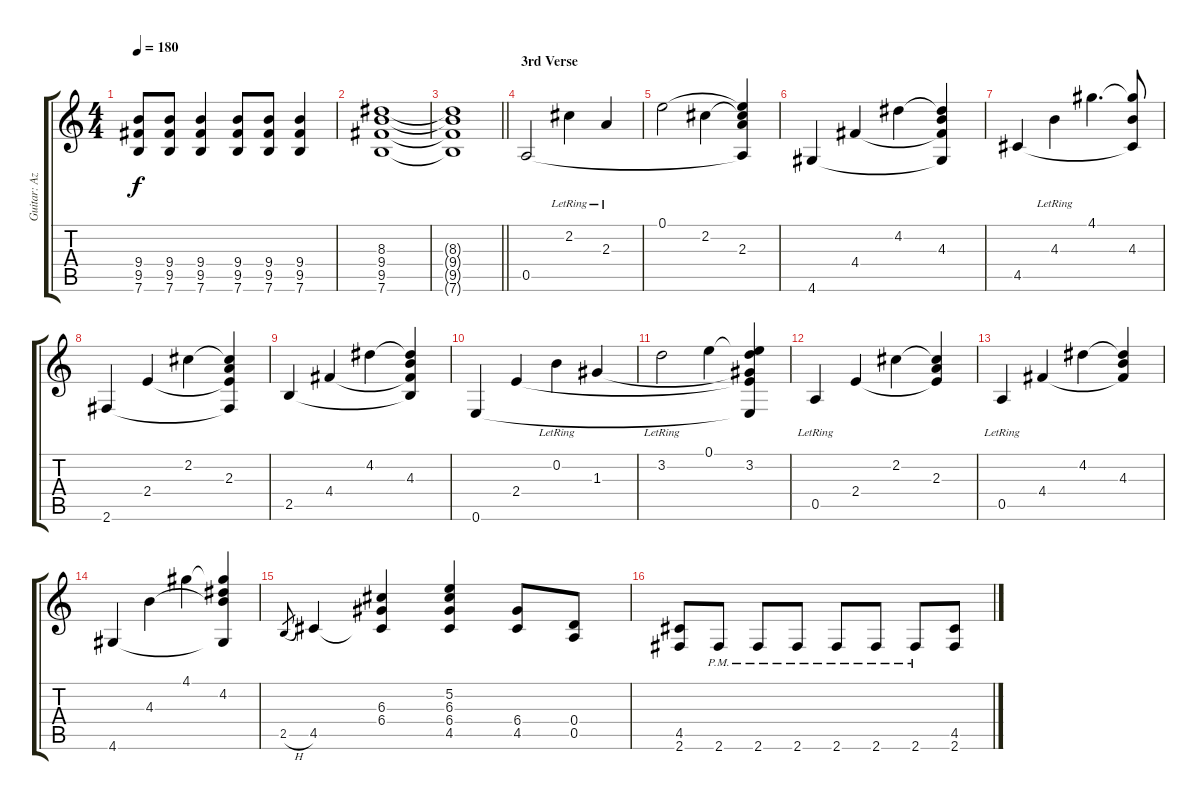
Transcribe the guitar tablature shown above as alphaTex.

\track ("Guitar: Azusa Nakano" "Guitar: Az") {instrument distortionguitar}
\staff {score tabs}
\tuning (E4 B3 G3 D3 A2 E2) {hide}
\ts (4 4)
\tempo 180
\clef g2
\ks c
(9.4 9.5 7.6).8{dy f} (9.4 9.5 7.6).8 (9.4 9.5 7.6).4 (9.4 9.5 7.6).8 (9.4 9.5 7.6).8 (9.4 9.5 7.6).4 |
(8.3 9.4 9.5 7.6).1 |
\barLineRight lightlight
(8.3{t} 9.4{t} 9.5{t} 7.6{t}).1 |
\section ("" "3rd Verse")
0.5.2{balance 0} 2.2{lr}.4 2.3{lr}.4 |
0.1.2 2.2.4 (0.1{t} 2.2{t} 2.3 0.5{t}).4 |
4.6.4 4.4.4 4.2.4 (4.2{t} 4.3 4.4{t} 4.6{t}).4 |
4.5.4 4.3{lr}.4 4.1.4{d} (4.1{t} 4.3 4.5{t}).8 |
2.6.4 2.4.4 2.2.4 (2.2{t} 2.3 2.4{t} 2.6{t}).4 |
2.5.4 4.4.4 4.2.4 (4.2{t} 4.3 4.4{t} 2.5{t}).4 |
0.6.4 2.4.4 0.2{lr}.4 1.3.4 |
3.2{lr}.2 0.1.4 (0.1{t} 3.2 1.3{t} 2.4{t} 0.6{t}).4 |
0.5{lr}.4 2.4.4 2.2.4 (2.2{t} 2.3 2.4{t}).4 |
0.5{lr}.4 4.4.4 4.2.4 (4.2{t} 4.3 4.4{t}).4 |
4.6.4 4.3.4 4.1.4 (4.1{t} 4.2 4.3{t} 4.6{t}).4 |
2.5{h}.8{gr} 4.5.4 (6.3 6.4 4.5{t}).4 (5.2 6.3 6.4 4.5).4 (6.4 4.5).8 (0.4 0.5).8 |
(4.5 2.6).8 2.6{pm}.8 2.6{pm}.8 2.6{pm}.8 2.6{pm}.8 2.6{pm}.8 2.6{pm}.8 (4.5 2.6).8
